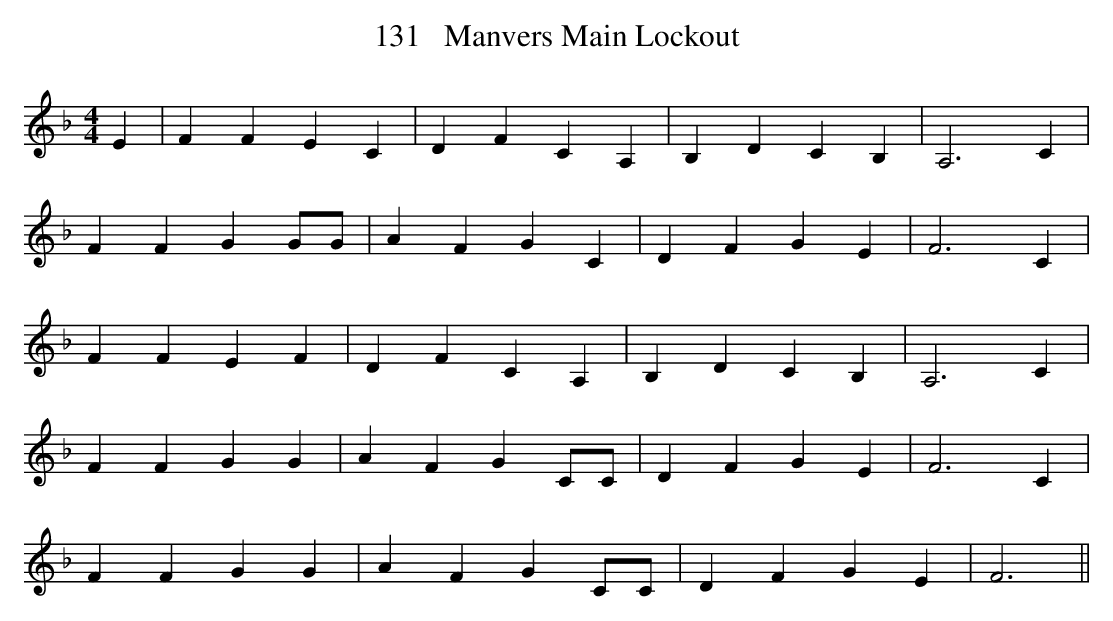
X:1
T:131   Manvers Main Lockout
M:4/4
K:F
E2|F2 F2 E2 C2|D2 F2 C2 A,2|B,2 D2 C2 B,2|A,6 C2|
F2 F2 G2 GG|A2 F2 G2 C2|D2 F2 G2 E2|F6 C2|
F2 F2 E2 F2|D2 F2 C2 A,2|,B,2 D2 C2 B,2|A,6 C2|
F2 F2 G2 G2|A2 F2 G2 CC|D2 F2 G2 E2|F6 C2|
F2 F2 G2 G2|A2 F2 G2 CC|D2 F2 G2 E2|F6  ||
